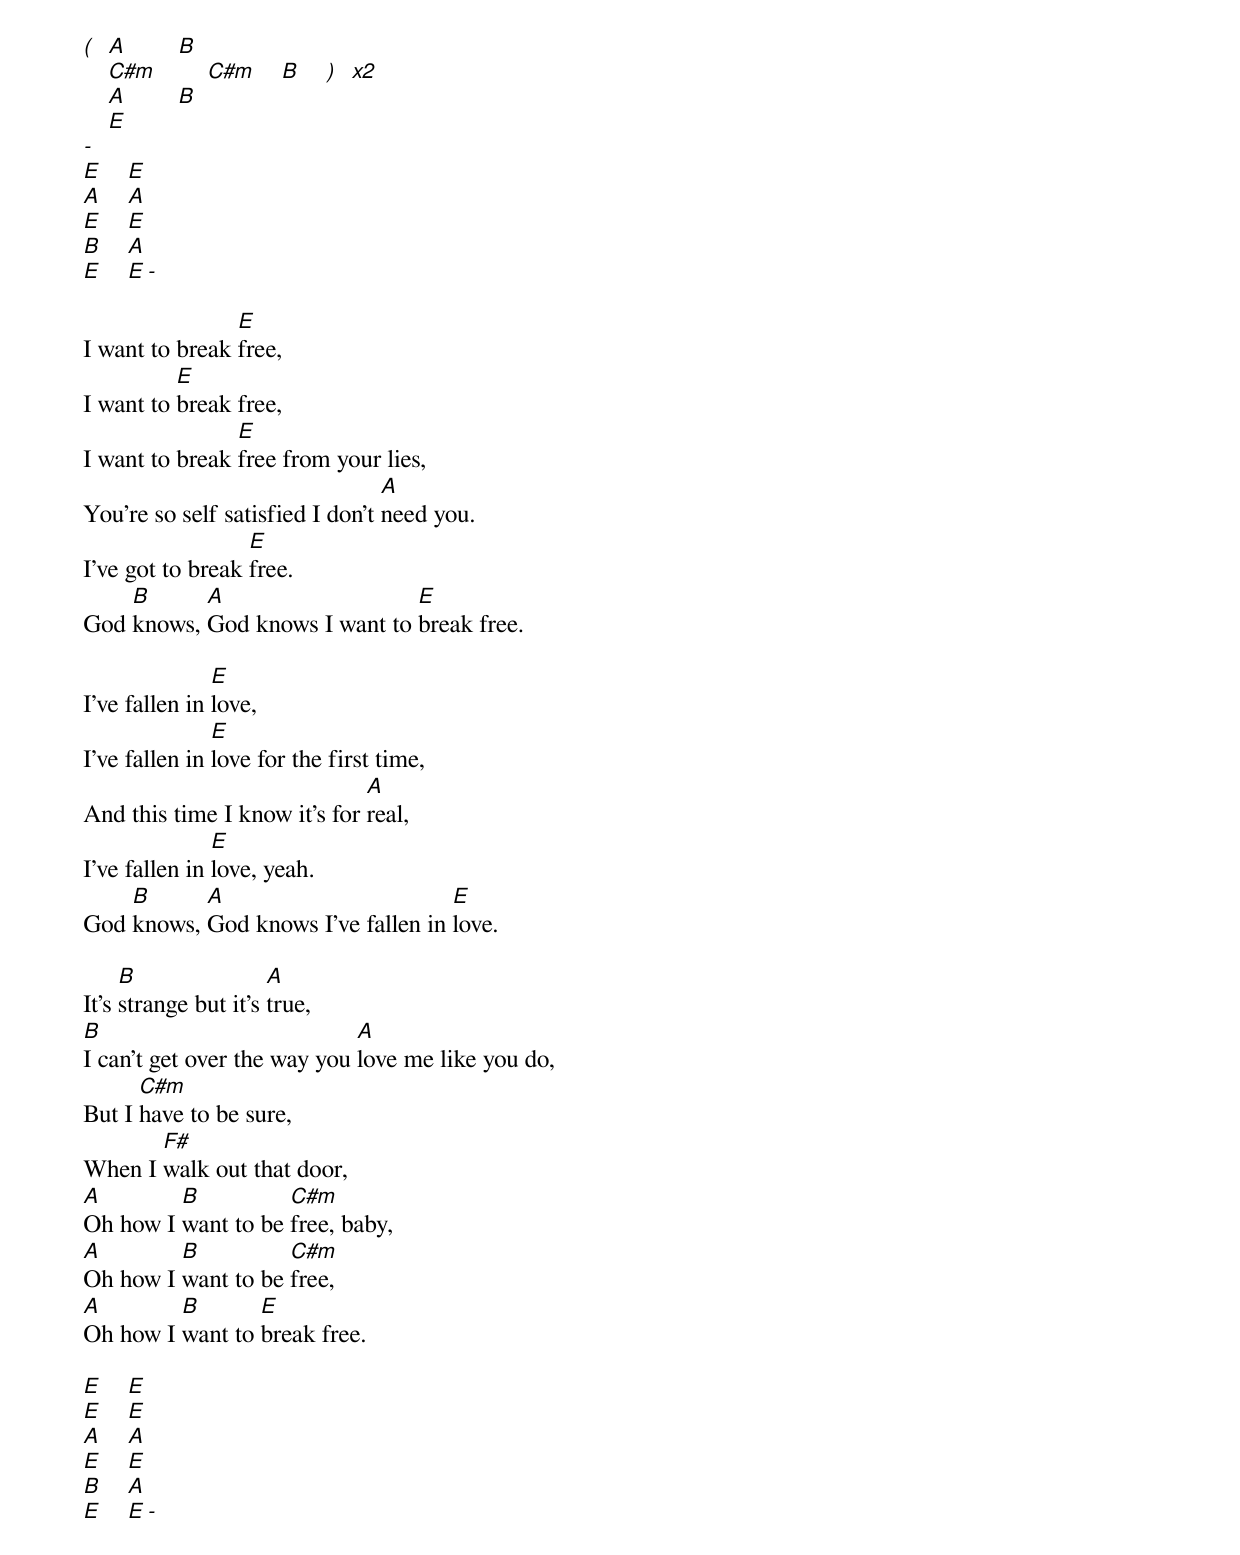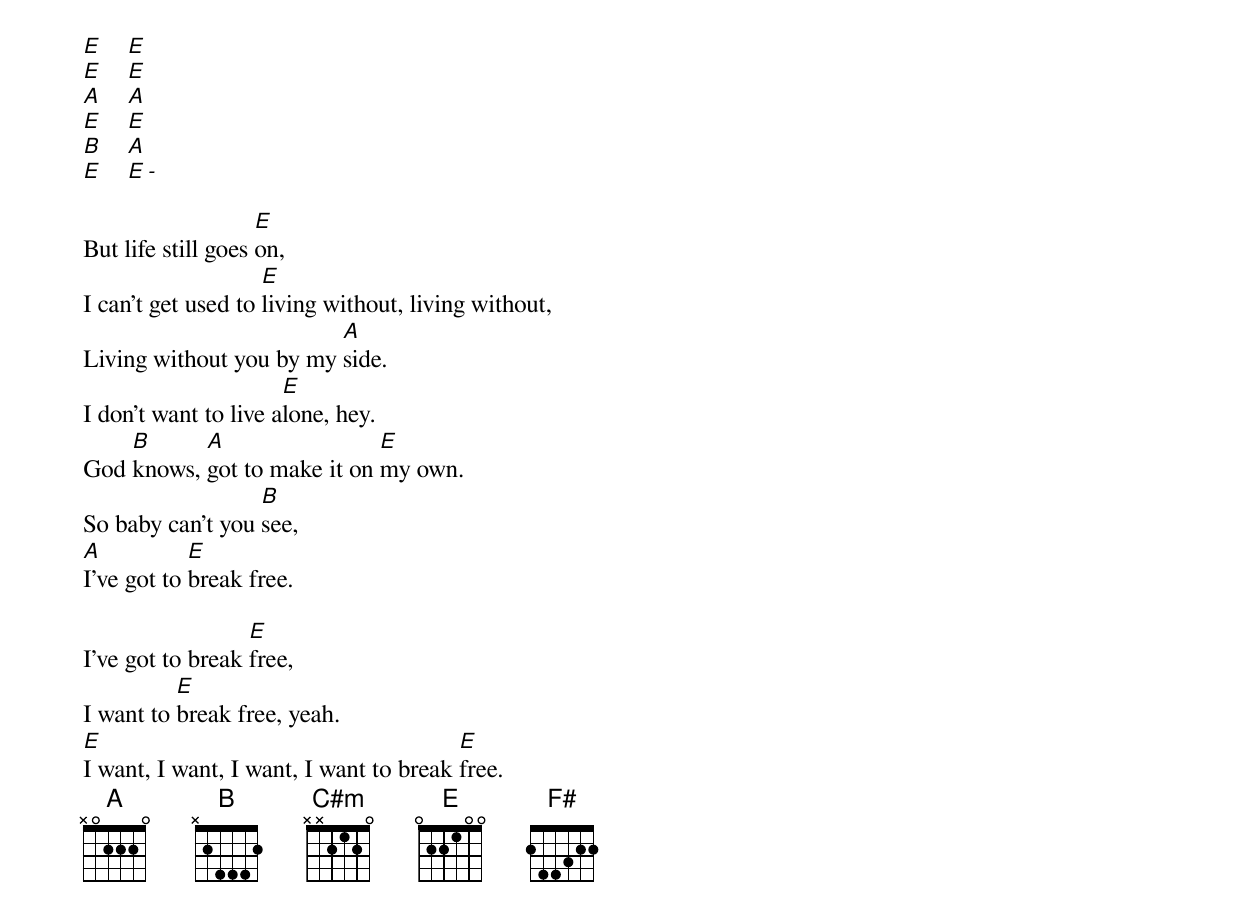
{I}
[(]  [A]        [B]
    [C#m]        [C#m]    [B]    [)]  [x2]
    [A]        [B]
    [E]
[-]
[E]    [E]
[A]    [A]
[E]    [E]
[B]    [A]
[E]    [E -]

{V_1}
I want to break [E]free,
I want to [E]break free,
I want to break [E]free from your lies,
You're so self satisfied I don't [A]need you.
I've got to break [E]free.
God [B]knows, [A]God knows I want to [E]break free.

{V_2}
I've fallen in [E]love,
I've fallen in [E]love for the first time,
And this time I know it's for [A]real,
I've fallen in [E]love, yeah.
God [B]knows, [A]God knows I've fallen in [E]love.

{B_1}
It's [B]strange but it's [A]true,
[B]I can't get over the way you [A]love me like you do,
But I [C#m]have to be sure,
When I [F#]walk out that door,
[A]Oh how I [B]want to be [C#m]free, baby,
[A]Oh how I [B]want to be [C#m]free,
[A]Oh how I [B]want to [E]break free.

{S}
[E]    [E]
[E]    [E]
[A]    [A]
[E]    [E]
[B]    [A]
[E]    [E -]

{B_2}
[E]    [E]
[E]    [E]
[A]    [A]
[E]    [E]
[B]    [A]
[E]    [E -]

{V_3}
But life still goes [E]on,
I can't get used to [E]living without, living without,
Living without you by my [A]side.
I don't want to live a[E]lone, hey.
God [B]knows, [A]got to make it on [E]my own.
So baby can't you [B]see,
[A]I've got to [E]break free.

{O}
I've got to break [E]free,
I want to [E]break free, yeah.
[E]I want, I want, I want, I want to break [E]free.
